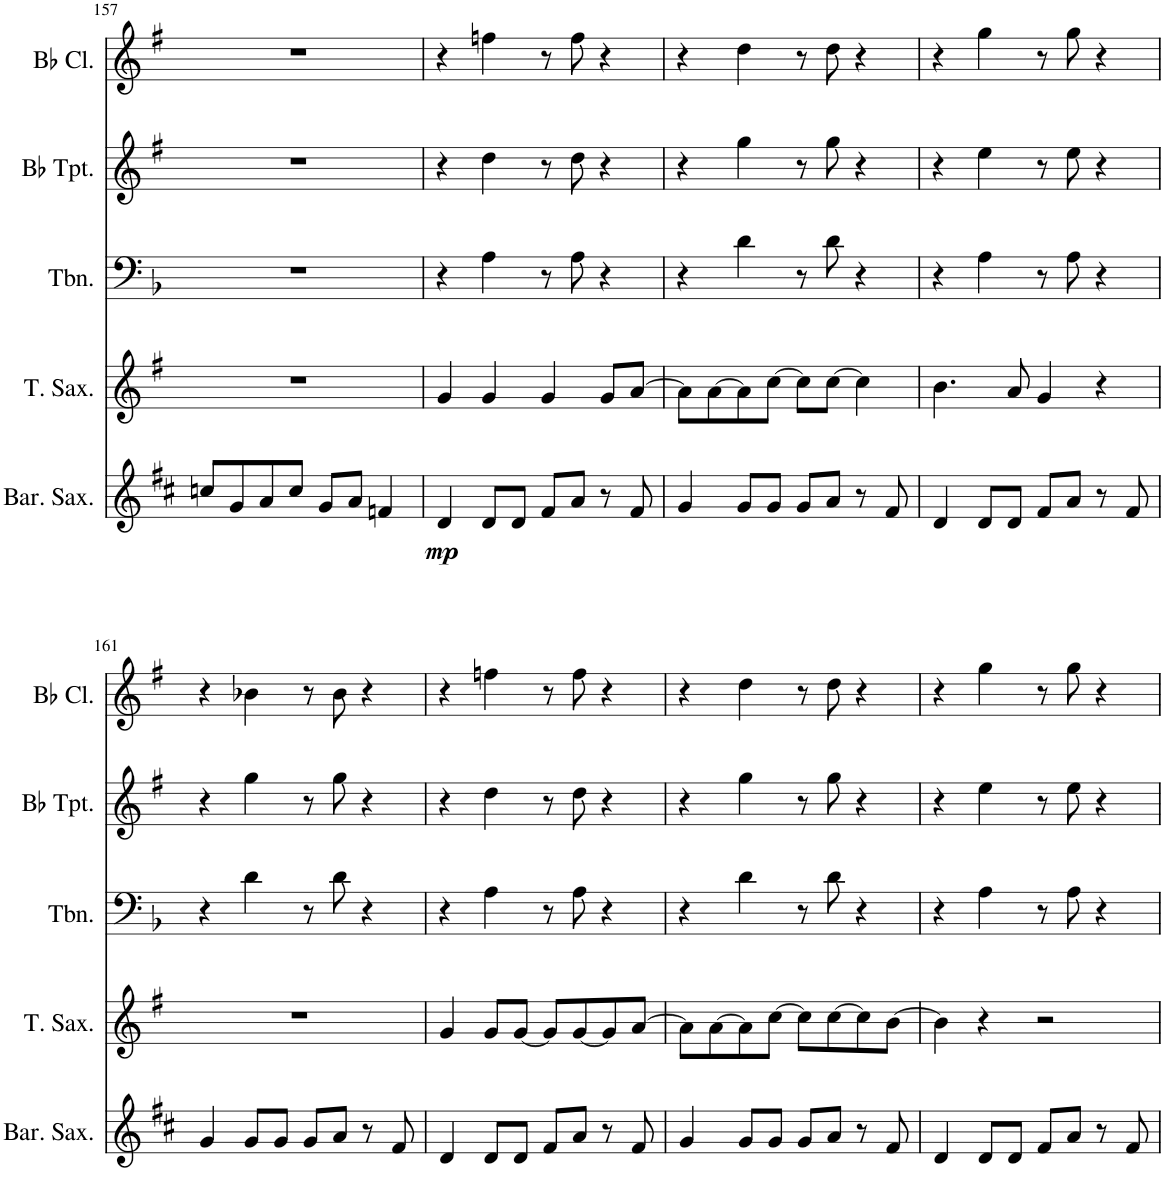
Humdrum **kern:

**kern	**dynam	**kern	**kern	**kern	**kern
*part5	*part5	*part4	*part3	*part2	*part1
*staff5	*staff5	*staff4	*staff3	*staff2	*staff1
*I"Baritone Saxophone	*	*I"Tenor Saxophone	*I"Trombone	*I"Bb Trumpet	*I"Bb Clarinet
*I'Bar. Sax.	*	*I'T. Sax.	*I'Tbn.	*I'Bb Tpt.	*I'Bb Cl.
!!LO:PB:g=z
*clefG2	*	*clefG2	*clefF4	*clefG2	*clefG2
*ITrd12c21	*	*ITrd8c14	*	*ITrd1c2	*ITrd1c2
*k[f#c#]	*	*k[f#]	*k[b-]	*k[f#]	*k[f#]
*M4/4	*	*M4/4	*M4/4	*M4/4	*M4/4
=157	=157	=157	=157	=157	=157
8ccn/L	.	1r	1r	1r	1r
8g/	.	.	.	.	.
8a/	.	.	.	.	.
8cc/J	.	.	.	.	.
8g/L	.	.	.	.	.
8a/J	.	.	.	.	.
4fn/	.	.	.	.	.
=158	=158	=158	=158	=158	=158
!	!LO:DY:b	!	!	!	!
4d/	mp	4g/	4r	4r	4r
8d/L	.	4g/	4A\	4dd\	4ffn\
8d/J	.	.	.	.	.
8f#/L	.	4g/	8r	8r	8r
8a/J	.	.	8A\	8dd\	8ff\
8r	.	8g/L	4r	4r	4r
8f#/	.	[8a/J	.	.	.
=159	=159	=159	=159	=159	=159
4g/	.	8a\L]	4r	4r	4r
.	.	[8a\	.	.	.
8g/L	.	8a\]	4d\	4gg\	4dd\
8g/J	.	[8cc\J	.	.	.
8g/L	.	8cc\L]	8r	8r	8r
8a/J	.	[8cc\J	8d\	8gg\	8dd\
8r	.	4cc\]	4r	4r	4r
8f#/	.	.	.	.	.
=160	=160	=160	=160	=160	=160
4d/	.	4.b\	4r	4r	4r
8d/L	.	.	4A\	4ee\	4gg\
8d/J	.	8a/	.	.	.
8f#/L	.	4g/	8r	8r	8r
8a/J	.	.	8A\	8ee\	8gg\
8r	.	4r	4r	4r	4r
8f#/	.	.	.	.	.
!!LO:LB:g=z
=161	=161	=161	=161	=161	=161
4g/	.	1r	4r	4r	4r
8g/L	.	.	4d\	4gg\	4b-X\
8g/J	.	.	.	.	.
8g/L	.	.	8r	8r	8r
8a/J	.	.	8d\	8gg\	8b-\
8r	.	.	4r	4r	4r
8f#/	.	.	.	.	.
=162	=162	=162	=162	=162	=162
4d/	.	4g/	4r	4r	4r
8d/L	.	8g/L	4A\	4dd\	4ffn\
8d/J	.	[8g/J	.	.	.
8f#/L	.	8g/L]	8r	8r	8r
8a/J	.	[8g/	8A\	8dd\	8ff\
8r	.	8g/]	4r	4r	4r
8f#/	.	[8a/J	.	.	.
=163	=163	=163	=163	=163	=163
4g/	.	8a\L]	4r	4r	4r
.	.	[8a\	.	.	.
8g/L	.	8a\]	4d\	4gg\	4dd\
8g/J	.	[8cc\J	.	.	.
8g/L	.	8cc\L]	8r	8r	8r
8a/J	.	[8cc\	8d\	8gg\	8dd\
8r	.	8cc\]	4r	4r	4r
8f#/	.	[8b\J	.	.	.
=164	=164	=164	=164	=164	=164
4d/	.	4b\]	4r	4r	4r
8d/L	.	4r	4A\	4ee\	4gg\
8d/J	.	.	.	.	.
8f#/L	.	2r	8r	8r	8r
8a/J	.	.	8A\	8ee\	8gg\
8r	.	.	4r	4r	4r
8f#/	.	.	.	.	.
=	=	=	=	=	=
*-	*-	*-	*-	*-	*-
